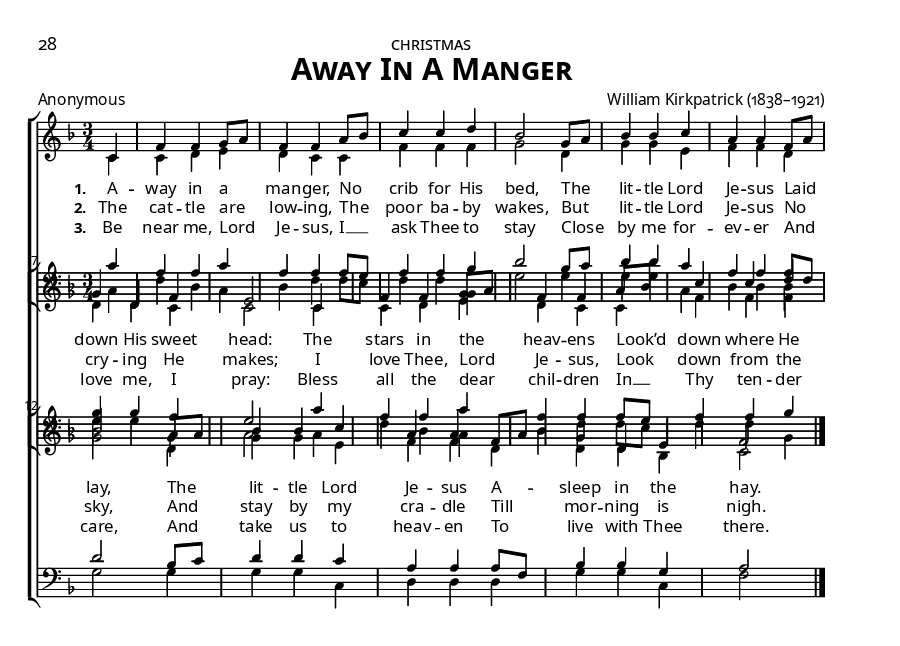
\version "2.14.2"
\include "util.ly"
\header {
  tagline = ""%\markup { "from" \italic {ChristmasCarolMusic.org}}

    title = \markup{\override #'(font-name . "Garamond Premier Pro Semibold"){ \abs-fontsize #15 \smallCapsOldStyle"Away In A Manger"}}
    poet = \markup\oldStyleNum"Anonymous"
    composer = \markup\oldStyleNum"William Kirkpatrick (1838–1921)"
  }
\paper {
  print-all-headers = ##f
  paper-height = 9\in
  paper-width = 6\in
  indent = 0\in
  %system-system-spacing = #'((basic-distance . 10) (padding . 0))
  score-markup-spacing =
    #'((basic-distance . 0)
       (minimum-distance . 0)
       (padding . 0)
       (stretchability . 80))
  system-system-spacing =
    #'((basic-distance . 0)
       (minimum-distance . 0)
       (padding . -10)
       (stretchability . 100))
  markup-system-spacing =
    #'((basic-distance . 0)
       (minimum-distance . 0)
       (padding . 0)
       (stretchability . 0))
  last-bottom-spacing =
    #'((basic-distance . 0)
       (minimum-distance . 0)
       (padding . 0)
       (stretchability . 0))
%{IF_LESSER
  markup-system-spacing #'stretchability = 50
  top-markup-spacing #'stretchability = 30
  last-bottom-spacing #'stretchability = 60
%}%END_IF_LESSER
  ragged-last-bottom = ##t
  ragged-bottom = ##f
  two-sided = ##t
  inner-margin = 0.5\in
  outer-margin = 0.25\in
  top-margin = 0.25\in
  bottom-margin = 0.25\in
  first-page-number = #028
  print-first-page-number = ##t
  headerLine = \markup{\override #'(font-name . "Garamond Premier Pro") \smallCapsOldStyle"christmas"}
  oddHeaderMarkup = \markup\fill-line{
     \override #'(font-name . "Garamond Premier Pro")\abs-fontsize #8.5
     \combine 
        \fill-line{"" \if \should-print-page-number
        \oldStylePageNum""
        }
        \fill-line{\headerLine}
  }
  evenHeaderMarkup = \markup {
     \override #'(font-name . "Garamond Premier Pro")\abs-fontsize #8.5
     \combine
        \if \should-print-page-number
        \oldStylePageNum""
        \fill-line{\headerLine}
  }
}
#(set-global-staff-size 13.6) \paper{ #(define fonts (make-pango-font-tree "GoudyOlSt BT" "Garamond Premier Pro" "Garamond Premier Pro" (/ 13.6 20))) }
%8.5x11 #(set-global-staff-size 17.8) \paper{ #(define fonts (make-pango-font-tree "GoudyOlSt BT" "Garamond Premier Pro" "Garamond Premier Pro" (/ 17.8 20))) }
%{IF_LESSER
#(set-global-staff-size 15) \paper{ #(define fonts (make-pango-font-tree "GoudyOlSt BT" "Garamond Premier Pro" "Garamond Premier Pro" (/ 15 20))) }
%}%END_IF_LESSER






























global = {
  \key f \major
  \time 3/4
  \autoBeamOff
}

sopMusic = \relative c' {
  \partial 4 c4 |
  f f g8[ a] |
  f4 f a8[ bes] |
  c4 c d |
  bes2 g8[ a] |
  bes4 bes c |
  
  a a f8[ a] |
  g4 d f |
  e2 \bar"" c4 |
  f f g8[ a] |
  f4 f a8[ bes] |
  
  c4 c d |
  bes2 g8[ a] |
  bes4 bes c |
  a4 a f8[ a] |
  g4 d e |
  f2 \bar "|."
}
sopWords = \lyricmode {
  
}

altoMusic = \relative c' {
  c4 |
  c d e |
  d c c |
  f4 f f |
  g2 d4 |
  g g e |
  f f d |
  
  d d c 
  c2 c4 |
  c d e |
  d c c |
  f4 f f |
  g2 d4 |
  g g e |
  f f d |
  d d bes |
  c2 \bar"|."
}
altoWords = \lyricmode {
  \dropLyricsIV
  \set stanza = #"1. "
  A -- way in a  man -- ger,
  No crib for His bed,
  The lit -- tle Lord Je -- sus
  Laid down His sweet head:
  The stars in the heav -- ens
  Look’d down where He lay,
  The lit -- tle Lord Je -- sus
  A -- sleep in the hay.
}
altoWordsII = \lyricmode {
  \dropLyricsIV
  \set stanza = #"2. "
  The cat -- tle are low -- ing,
  The poor ba -- by wakes,
  But lit -- tle Lord Je -- sus
  No cry -- ing He makes;
  I love Thee, Lord Je -- sus,
  Look down from the sky,
  And stay by my cra -- dle
  Till mor -- ning is nigh.
}
altoWordsIII = \lyricmode {
  \dropLyricsIV
  \set stanza = #"3. "
  Be near me, Lord Je -- sus,
  I __ ask Thee to stay
  Close by me for -- ev -- er
  And love me, I pray:
  Bless all the dear chil -- dren
  In __ Thy ten -- der care,
  And take us to heav -- en
  To live with Thee there.
}
altoWordsIV = \lyricmode {
}

tenorMusic = \relative c' {
  c4 |
  a a c |
  a a a8[ g] |
  a4 a bes |
  d2 bes8[ c] |
  d4 d c |
  a a a8[ f] |
  
  bes4 bes a |
  g2 c4 |
  a a c |
  a a a8[ g] |
  a4 a bes |
  d2 bes8[ c] |
  d4 d c |
  a a a8[ f] |
  bes4 bes g |
  a2 \bar"|."
}
tenorWords = \lyricmode {

}

bassMusic = \relative c {
  c4 |
  f d c |
  d f f8[ e] |
  f4 f bes, |
  g'2 g4 |
  g g c, |
  d d d |
  
  g g c, |
  c2 c4 |
  f d c |
  d f f8[ e] |
  f4 f bes, |
  g'2 g4 |
  g g c, |
  d d d |
  g g c, |
  f2 \bar"|."
}
bassWords = \lyricmode {

}

\score {
  <<
   \new ChoirStaff <<
%    \new Lyrics = sopranos \with { \override VerticalAxisGroup #'nonstaff-relatedstaff-spacing = #'((basic-distance . 1)) }
    \new Staff = women <<
      \new Voice = "sopranos" { \voiceOne << \global \sopMusic >> }
      \new Voice = "altos" { \voiceTwo << \global \altoMusic >> }
    >>
    \new Lyrics \with { alignAboveContext = #"women" } \lyricsto "sopranos" \sopWords
    \new Lyrics = "altosIV"  \with { alignBelowContext = #"women" } \lyricsto "sopranos" \altoWordsIV
    \new Lyrics = "altosIII"  \with { alignBelowContext = #"women" } \lyricsto "sopranos" \altoWordsIII
    \new Lyrics = "altosII"  \with { alignBelowContext = #"women" } \lyricsto "sopranos" \altoWordsII
    \new Lyrics = "altos"  \with { alignBelowContext = #"women" } \lyricsto "sopranos" \altoWords
   \new Staff = men <<
      \clef bass
      \new Voice = "tenors" { \voiceOne << \global \tenorMusic >> }
      \new Voice = "basses" { \voiceTwo << \global \bassMusic >> }
    >>
    \new Lyrics \with { alignAboveContext = #"men" \override VerticalAxisGroup #'nonstaff-relatedstaff-spacing = #'((basic-distance . 1)) } \lyricsto "tenors" \tenorWords
    \new Lyrics \with { alignBelowContext = #"men" \override VerticalAxisGroup #'nonstaff-relatedstaff-spacing = #'((basic-distance . 1)) } \lyricsto "basses" \bassWords
  >>
%    \new PianoStaff << \new Staff { \new Voice { \pianoRH } } \new Staff { \clef "bass" \pianoLH } >>
  >>
  \layout {
    %#(layout-set-staff-size 13)
    #(define fonts (make-pango-font-tree "GoudyOlSt BT" "Garamond Premier Pro" "Garamond Premier Pro" (/ 13.2 20)))
    %8.5x11 #(define fonts (make-pango-font-tree "GoudyOlSt BT" "Garamond Premier Pro" "Garamond Premier Pro" (/ 17.8 20)))
%{IF_LESSER
#(define fonts (make-pango-font-tree "GoudyOlSt BT" "Garamond Premier Pro" "Garamond Premier Pro" (/ 15 20)))
%}%END_IF_LESSER
    \context {
      \Score
      \override SpacingSpanner #'base-shortest-duration = #(ly:make-moment 1 2)
      \override SpacingSpanner #'common-shortest-duration = #(ly:make-moment 1 2)
    }
    \context {
      % Remove all empty staves
      % \Staff \RemoveEmptyStaves \override VerticalAxisGroup #'remove-first = ##t
    }
%8.5x11g    \context {\Lyrics \override LyricText #'font-size = #0.7 }
%6.14g    \context {\Lyrics \override LyricText #'font-size = #0.7 }
%6x9 \context {\Lyrics\override LyricText #'font-size = #1.2 }
    \context {
      \Lyrics
      \override LyricText #'X-offset = #center-on-word
    }
  }
  
  \midi {
    \tempo 4 = 100
    \set Staff.midiInstrument = "piccolo"
  
    \context {
      \Voice
      \remove "Dynamic_performer"
    }
  }
}
